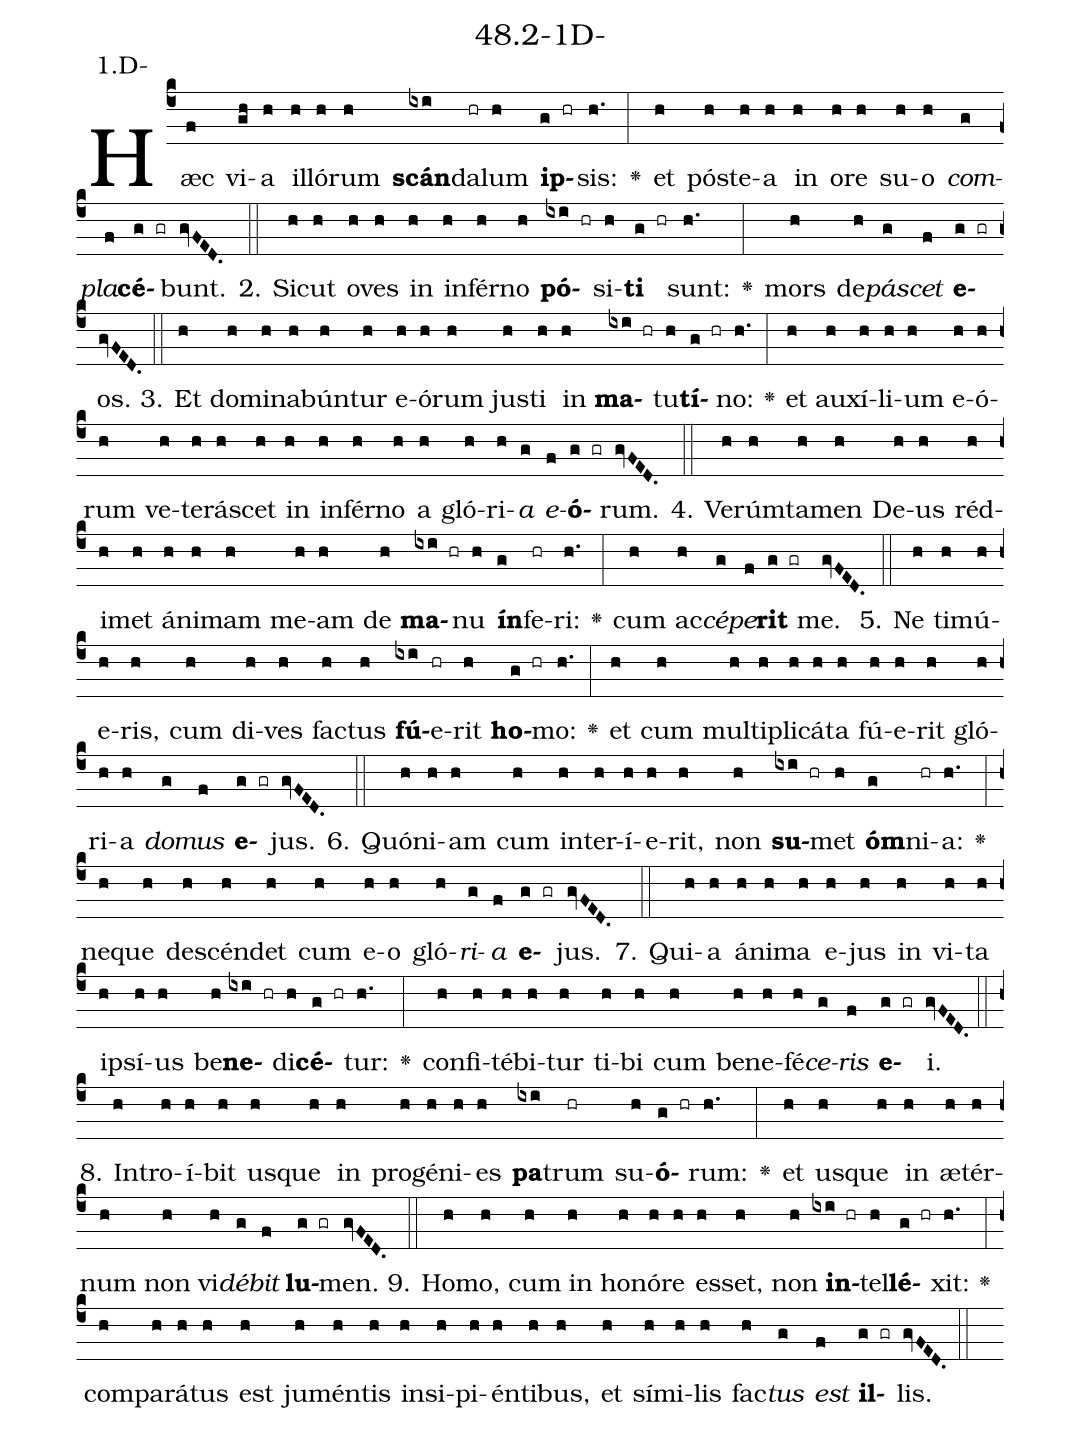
name: 48.2-1D-;
annotation: 1.D-;
%%
(c4)Hæc(f) vi(gh)a(h) il(h)ló(h)rum(h) <b>scán</b>(ixi)da(hr)lum(h) <b>ip</b>(g hr)sis:(h.) <v>\greheightstar</v>(:) et(h) póst(h)e(h)a(h) in(h) o(h)re(h) su(h)o(h) <i>com</i>(g)<i>pla</i>(f)<b>cé</b>(g gr)bunt.(gvFED.) (::)
2. Sic(h)ut(h) o(h)ves(h) in(h) in(h)fér(h)no(h) <b>pó</b>(ixi hr)si(h)<b>ti</b>(g hr) sunt:(h.) <v>\greheightstar</v>(:) mors(h) de(h)<i>pá</i>(g)<i>scet</i>(f) <b>e</b>(g gr)os.(gvFED.) (::)
3. Et(h) do(h)mi(h)na(h)bún(h)tur(h) e(h)ó(h)rum(h) jus(h)ti(h) in(h) <b>ma</b>(ixi hr)tu(h)<b>tí</b>(g hr)no:(h.) <v>\greheightstar</v>(:) et(h) au(h)xí(h)li(h)um(h) e(h)ó(h)rum(h) ve(h)te(h)rá(h)scet(h) in(h) in(h)fér(h)no(h) a(h) gló(h)ri(h)<i>a</i>(g) <i>e</i>(f)<b>ó</b>(g gr)rum.(gvFED.) (::)
4. Ve(h)rúm(h)ta(h)men(h) De(h)us(h) réd(h)i(h)met(h) á(h)ni(h)mam(h) me(h)am(h) de(h) <b>ma</b>(ixi hr)nu(h) <b>ín</b>(g)fe(hr)ri:(h.) <v>\greheightstar</v>(:) cum(h) ac(h)<i>cé</i>(g)<i>pe</i>(f)<b>rit</b>(g gr) me.(gvFED.) (::)
5. Ne(h) ti(h)mú(h)e(h)ris,(h) cum(h) di(h)ves(h) fac(h)tus(h) <b>fú</b>(ixi)e(hr)rit(h) <b>ho</b>(g hr)mo:(h.) <v>\greheightstar</v>(:) et(h) cum(h) mul(h)ti(h)pli(h)cá(h)ta(h) fú(h)e(h)rit(h) gló(h)ri(h)a(h) <i>do</i>(g)<i>mus</i>(f) <b>e</b>(g gr)jus.(gvFED.) (::)
6. Quón(h)i(h)am(h) cum(h) in(h)ter(h)í(h)e(h)rit,(h) non(h) <b>su</b>(ixi hr)met(h) <b>óm</b>(g)ni(hr)a:(h.) <v>\greheightstar</v>(:) ne(h)que(h) de(h)scén(h)det(h) cum(h) e(h)o(h) gló(h)<i>ri</i>(g)<i>a</i>(f) <b>e</b>(g gr)jus.(gvFED.) (::)
7. Qui(h)a(h) á(h)ni(h)ma(h) e(h)jus(h) in(h) vi(h)ta(h) ip(h)sí(h)us(h) be(h)<b>ne</b>(ixi hr)di(h)<b>cé</b>(g hr)tur:(h.) <v>\greheightstar</v>(:) con(h)fi(h)té(h)bi(h)tur(h) ti(h)bi(h) cum(h) be(h)ne(h)fé(h)<i>ce</i>(g)<i>ris</i>(f) <b>e</b>(g gr)i.(gvFED.) (::)
8. In(h)tro(h)í(h)bit(h) us(h)que(h) in(h) pro(h)gé(h)ni(h)es(h) <b>pa</b>(ixi)trum(hr) su(h)<b>ó</b>(g hr)rum:(h.) <v>\greheightstar</v>(:) et(h) us(h)que(h) in(h) æ(h)tér(h)num(h) non(h) vi(h)<i>dé</i>(g)<i>bit</i>(f) <b>lu</b>(g gr)men.(gvFED.) (::)
9. Ho(h)mo,(h) cum(h) in(h) ho(h)nó(h)re(h) es(h)set,(h) non(h) <b>in</b>(ixi hr)tel(h)<b>lé</b>(g hr)xit:(h.) <v>\greheightstar</v>(:) com(h)pa(h)rá(h)tus(h) est(h) ju(h)mén(h)tis(h) in(h)si(h)pi(h)én(h)ti(h)bus,(h) et(h) sí(h)mi(h)lis(h) fac(h)<i>tus</i>(g) <i>est</i>(f) <b>il</b>(g gr)lis.(gvFED.) (::)
